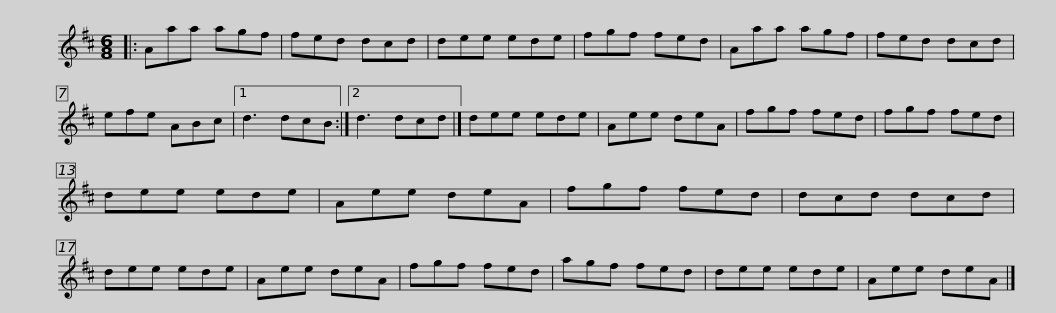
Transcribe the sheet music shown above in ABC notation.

X:1
L:1/8
M:6/8
I:linebreak $
K:D
V:1 treble
V:1
|: Aaa agf | fed dcd | dee ede | fgf fed | Aaa agf | %5
 fed dcd | efe ABc |1$ d3 dcB :|2 d3 dcd |] dee ede | %10
 Aee deA | fgf fed | fgf fed | dee ede | Aee deA |$ %15
 fgf fed | dcd dcd | dee ede | Aee deA | fgf fed | %20
 agf fed | dee ede |$ Aee deA |] %23
